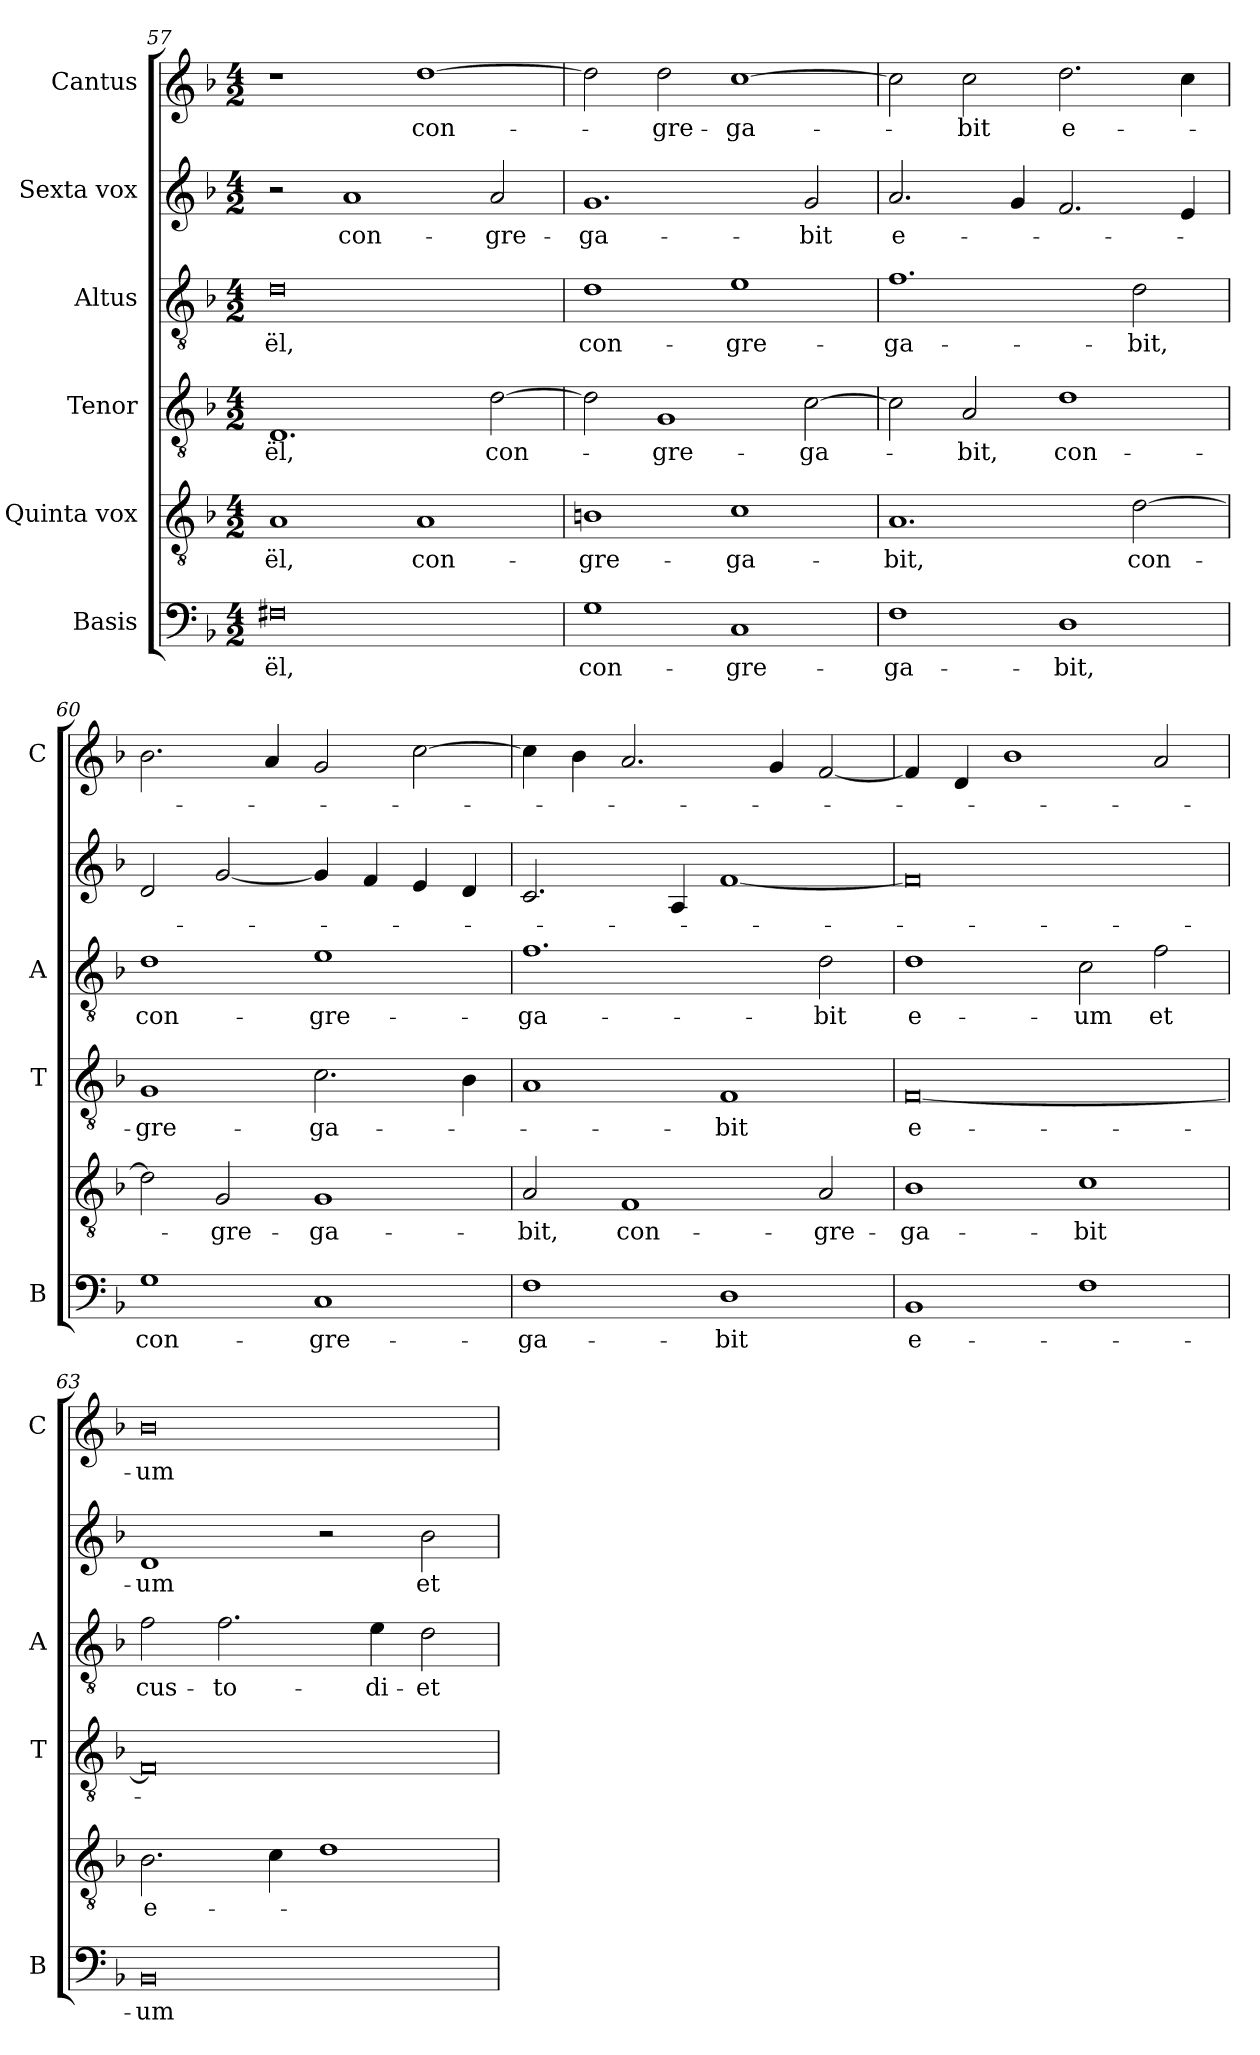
**kern	**text	**kern	**text	**kern	**text	**kern	**text	**kern	**text	**kern	**text
*part6	*part6	*part5	*part5	*part4	*part4	*part3	*part3	*part2	*part2	*part1	*part1
*staff6	*staff6	*staff5	*staff5	*staff4	*staff4	*staff3	*staff3	*staff2	*staff2	*staff1	*staff1
*I"Basis	*	*I"Quinta vox	*	*I"Tenor	*	*I"Altus	*	*I"Sexta vox	*	*I"Cantus	*
*I'B	*	*	*	*I'T	*	*I'A	*	*	*	*I'C	*
*clefF4	*	*clefGv2	*	*clefGv2	*	*clefGv2	*	*clefG2	*	*clefG2	*
*k[b-]	*	*k[b-]	*	*k[b-]	*	*k[b-]	*	*k[b-]	*	*k[b-]	*
*F:	*	*F:	*	*F:	*	*F:	*	*F:	*	*F:	*
*M4/2	*	*M4/2	*	*M4/2	*	*M4/2	*	*M4/2	*	*M4/2	*
=57	=57	=57	=57	=57	=57	=57	=57	=57	=57	=57	=57
!	!LO:LY:b	!	!LO:LY:b	!	!LO:LY:b	!	!LO:LY:b	!	!	!	!
0F#X	-ël,	1A	-ël,	1.D	-ël,	0d	-ël,	2r	.	1r	.
!	!	!	!	!	!	!	!	!	!LO:LY:b	!	!
.	.	.	.	.	.	.	.	1a	con-	.	.
!	!	!	!LO:LY:b	!	!	!	!	!	!	!	!LO:LY:b
.	.	1A	con-	.	.	.	.	.	.	[1dd	con-
!	!	!	!	!	!LO:LY:b	!	!	!	!LO:LY:b	!	!
.	.	.	.	[2d\	con-	.	.	2a/	-gre-	.	.
=58	=58	=58	=58	=58	=58	=58	=58	=58	=58	=58	=58
!	!LO:LY:b	!	!LO:LY:b	!	!	!	!LO:LY:b	!	!LO:LY:b	!	!
1G	con-	1Bn	-gre-	2d\]	.	1d	con-	1.g	-ga-	2dd\]	.
!	!	!	!	!	!LO:LY:b	!	!	!	!	!	!LO:LY:b
.	.	.	.	1G	-gre-	.	.	.	.	2dd\	-gre-
!	!LO:LY:b	!	!LO:LY:b	!	!	!	!LO:LY:b	!	!	!	!LO:LY:b
1C	-gre-	1c	-ga-	.	.	1e	-gre-	.	.	[1cc	-ga-
!	!	!	!	!	!LO:LY:b	!	!	!	!LO:LY:b	!	!
.	.	.	.	[2c\	-ga-	.	.	2g/	-bit	.	.
=59	=59	=59	=59	=59	=59	=59	=59	=59	=59	=59	=59
!	!LO:LY:b	!	!LO:LY:b	!	!	!	!LO:LY:b	!	!LO:LY:b	!	!
1F	-ga-	1.A	-bit,	2c\]	.	1.f	-ga-	2.a/	e-	2cc\]	.
!	!	!	!	!	!LO:LY:b	!	!	!	!	!	!LO:LY:b
.	.	.	.	2A/	-bit,	.	.	.	.	2cc\	-bit
.	.	.	.	.	.	.	.	4g/	.	.	.
!	!LO:LY:b	!	!	!	!LO:LY:b	!	!	!	!	!	!LO:LY:b
1D	-bit,	.	.	1d	con-	.	.	2.f/	.	2.dd\	e-
!	!	!	!LO:LY:b	!	!	!	!LO:LY:b	!	!	!	!
.	.	[2d\	con-	.	.	2d\	-bit,	.	.	.	.
.	.	.	.	.	.	.	.	4e/	.	4cc\	.
=60	=60	=60	=60	=60	=60	=60	=60	=60	=60	=60	=60
!	!LO:LY:b	!	!	!	!LO:LY:b	!	!LO:LY:b	!	!	!	!
1G	con-	2d\]	.	1G	-gre-	1d	con-	2d/	.	2.b-\	.
!	!	!	!LO:LY:b	!	!	!	!	!	!	!	!
.	.	2G/	-gre-	.	.	.	.	[2g/	.	.	.
.	.	.	.	.	.	.	.	.	.	4a/	.
!	!LO:LY:b	!	!LO:LY:b	!	!LO:LY:b	!	!LO:LY:b	!	!	!	!
1C	-gre-	1G	-ga-	2.c\	-ga-	1e	-gre-	4g/]	.	2g/	.
.	.	.	.	.	.	.	.	4f/	.	.	.
.	.	.	.	.	.	.	.	4e/	.	[2cc\	.
.	.	.	.	4B-\	.	.	.	4d/	.	.	.
!!LO:LB:g=z
=61	=61	=61	=61	=61	=61	=61	=61	=61	=61	=61	=61
!	!LO:LY:b	!	!LO:LY:b	!	!	!	!LO:LY:b	!	!	!	!
1F	-ga-	2A/	-bit,	1A	.	1.f	-ga-	2.c/	.	4cc\]	.
.	.	.	.	.	.	.	.	.	.	4b-\	.
!	!	!	!LO:LY:b	!	!	!	!	!	!	!	!
.	.	1F	con-	.	.	.	.	.	.	2.a/	.
.	.	.	.	.	.	.	.	4A/	.	.	.
!	!LO:LY:b	!	!	!	!LO:LY:b	!	!	!	!	!	!
1D	-bit	.	.	1F	-bit	.	.	[1f	.	.	.
.	.	.	.	.	.	.	.	.	.	4g/	.
!	!	!	!LO:LY:b	!	!	!	!LO:LY:b	!	!	!	!
.	.	2A/	-gre-	.	.	2d\	-bit	.	.	[2f/	.
=62	=62	=62	=62	=62	=62	=62	=62	=62	=62	=62	=62
!	!LO:LY:b	!	!LO:LY:b	!	!LO:LY:b	!	!LO:LY:b	!	!	!	!
1BB-	e-	1B-	-ga-	[0F	e-	1d	e-	0f]	.	4f/]	.
.	.	.	.	.	.	.	.	.	.	4d/	.
.	.	.	.	.	.	.	.	.	.	1b-	.
!	!	!	!LO:LY:b	!	!	!	!LO:LY:b	!	!	!	!
1F	.	1c	-bit	.	.	2c\	-um	.	.	.	.
!	!	!	!	!	!	!	!LO:LY:b	!	!	!	!
.	.	.	.	.	.	2f\	et	.	.	2a/	.
=63	=63	=63	=63	=63	=63	=63	=63	=63	=63	=63	=63
!	!LO:LY:b	!	!LO:LY:b	!	!	!	!LO:LY:b	!	!LO:LY:b	!	!LO:LY:b
0BB-	-um	2.B-\	e-	0F]	.	2f\	cus-	1d	-um	0b-	-um
!	!	!	!	!	!	!	!LO:LY:b	!	!	!	!
.	.	.	.	.	.	2.f\	-to-	.	.	.	.
.	.	4c\	.	.	.	.	.	.	.	.	.
.	.	1d	.	.	.	.	.	2r	.	.	.
!	!	!	!	!	!	!	!LO:LY:b	!	!	!	!
.	.	.	.	.	.	4e\	-di-	.	.	.	.
!	!	!	!	!	!	!	!LO:LY:b	!	!LO:LY:b	!	!
.	.	.	.	.	.	2d\	-et	2b-\	et	.	.
=	=	=	=	=	=	=	=	=	=	=	=
*-	*-	*-	*-	*-	*-	*-	*-	*-	*-	*-	*-
